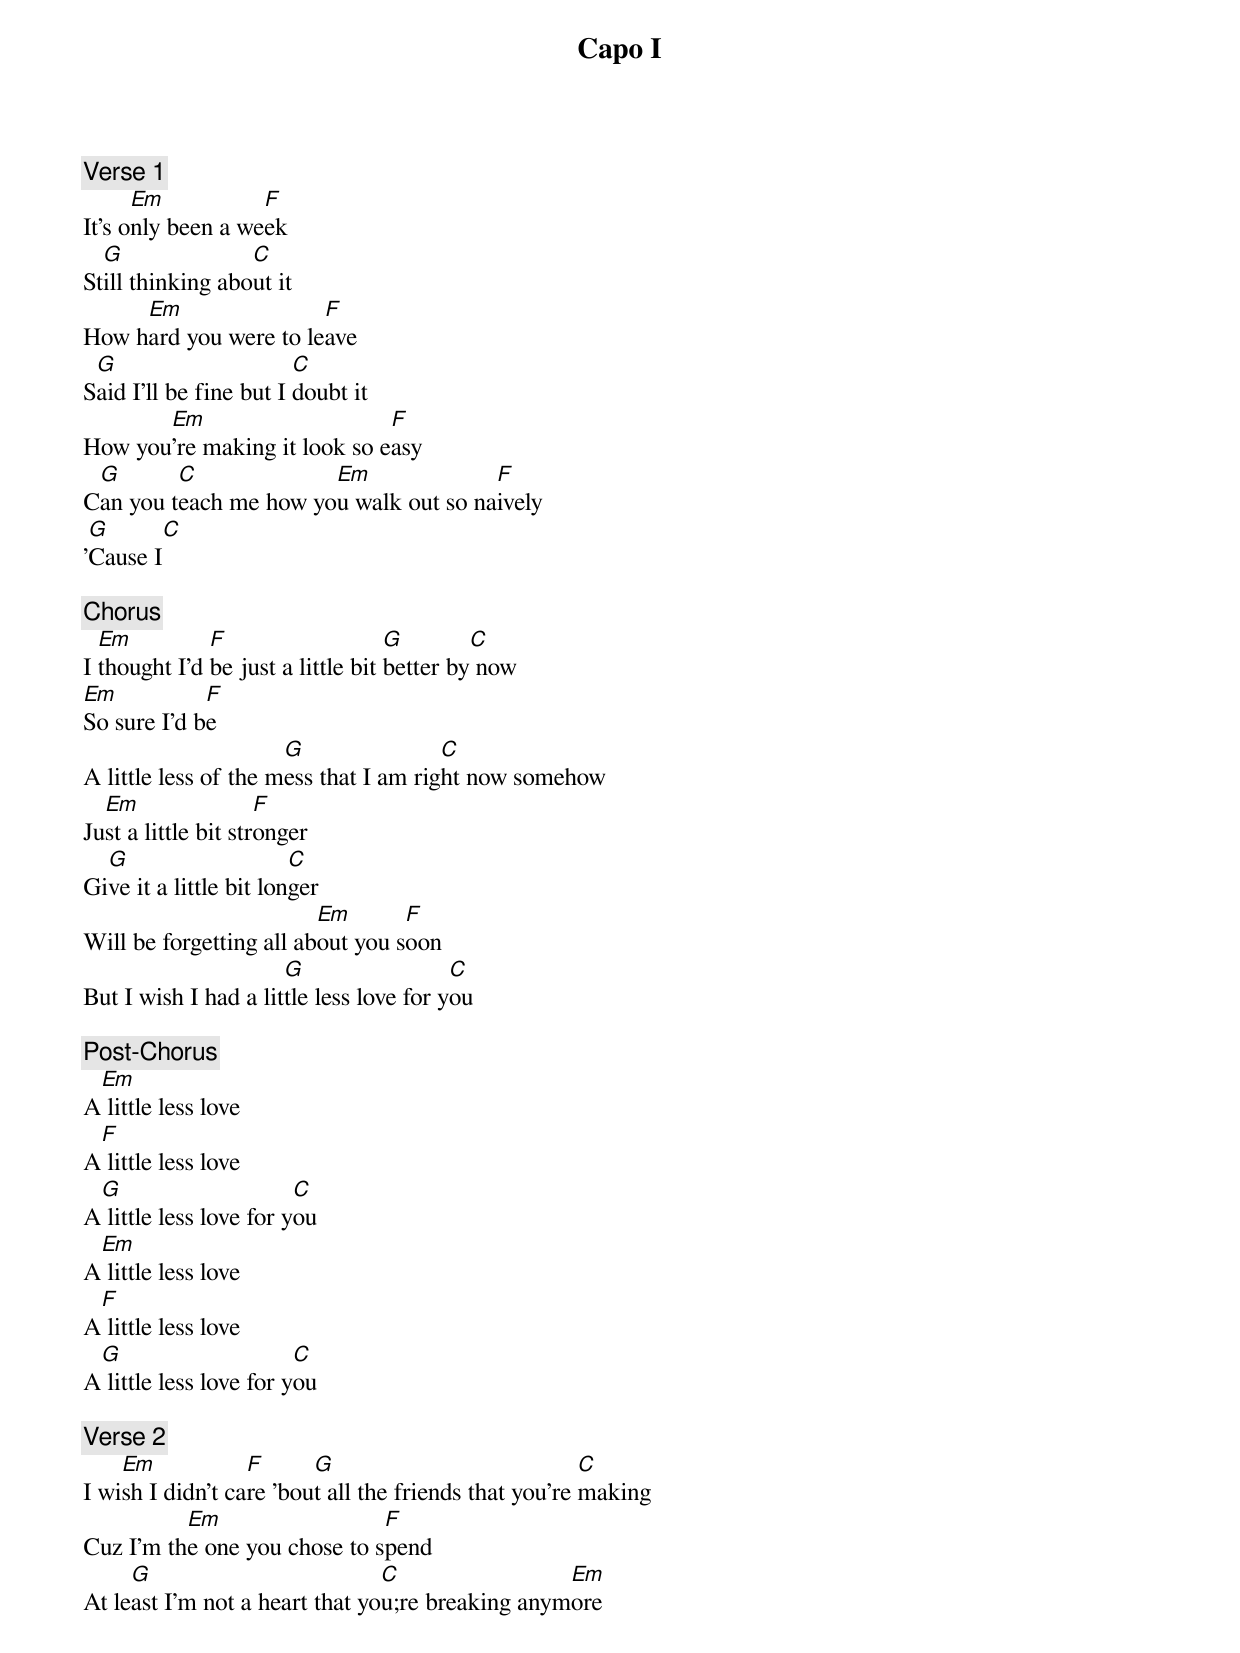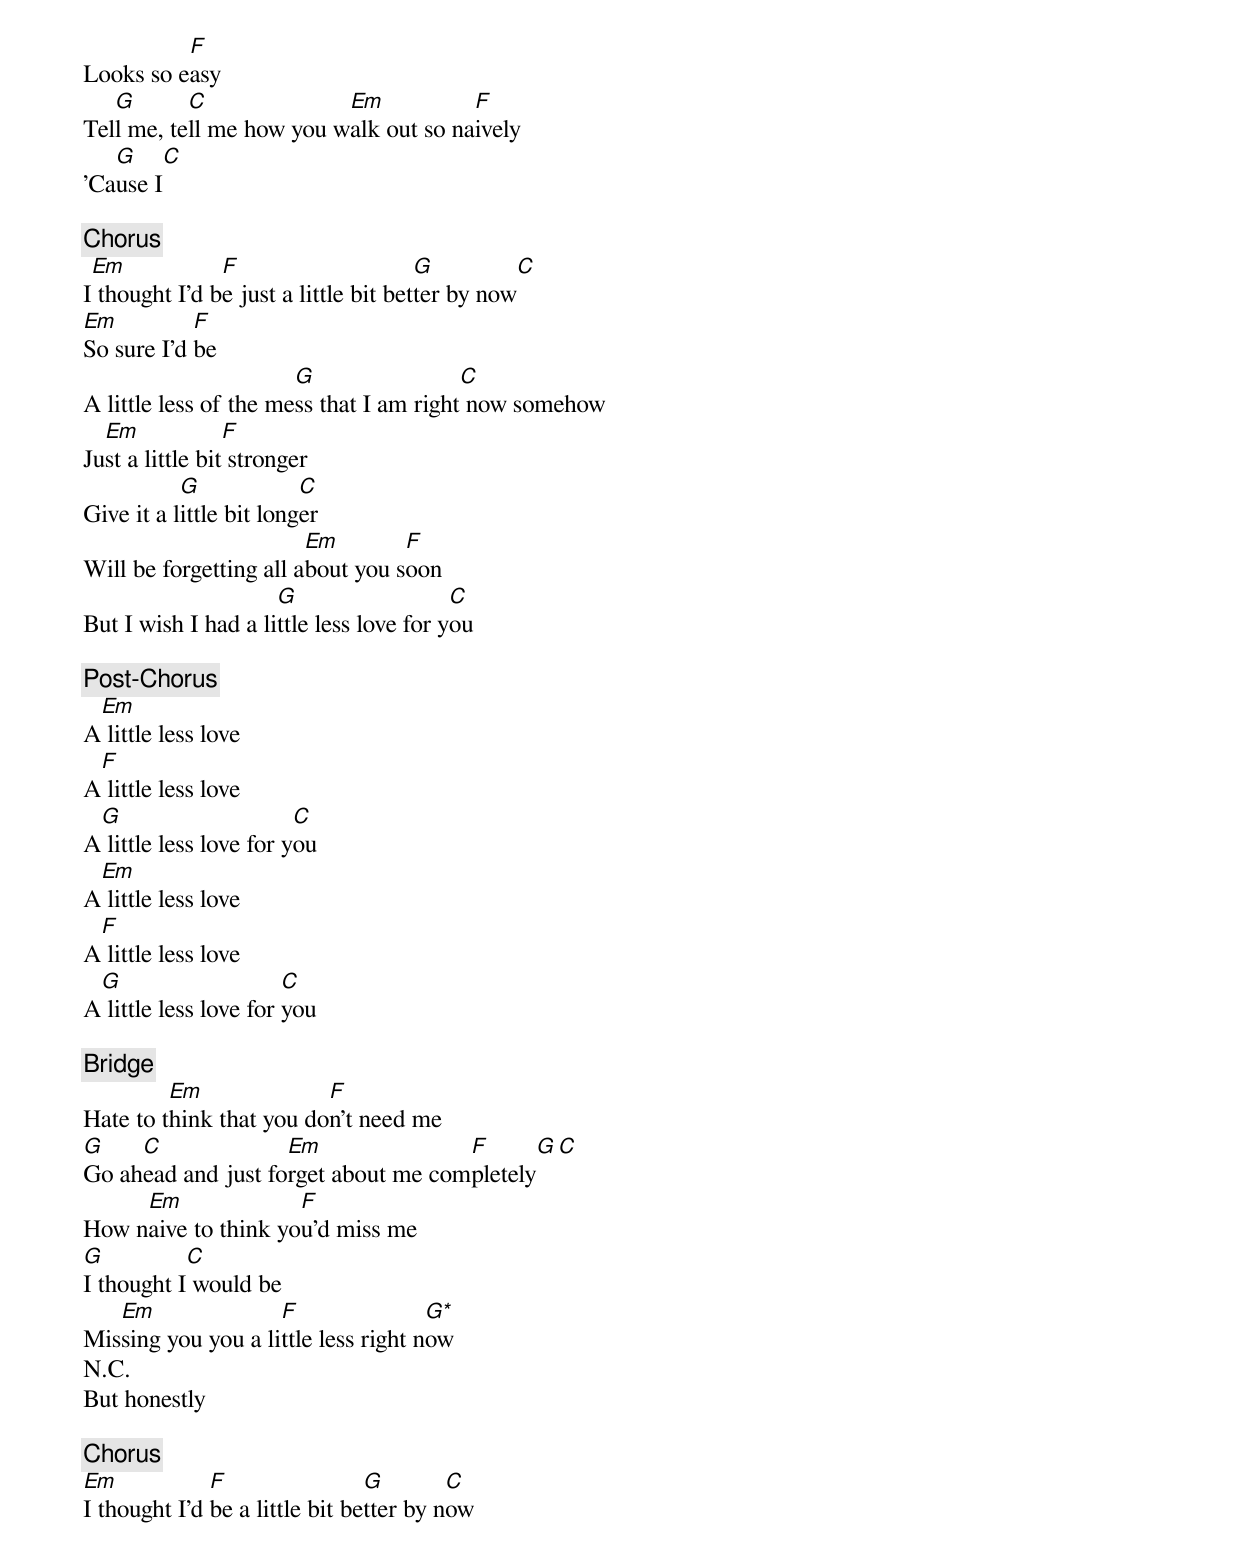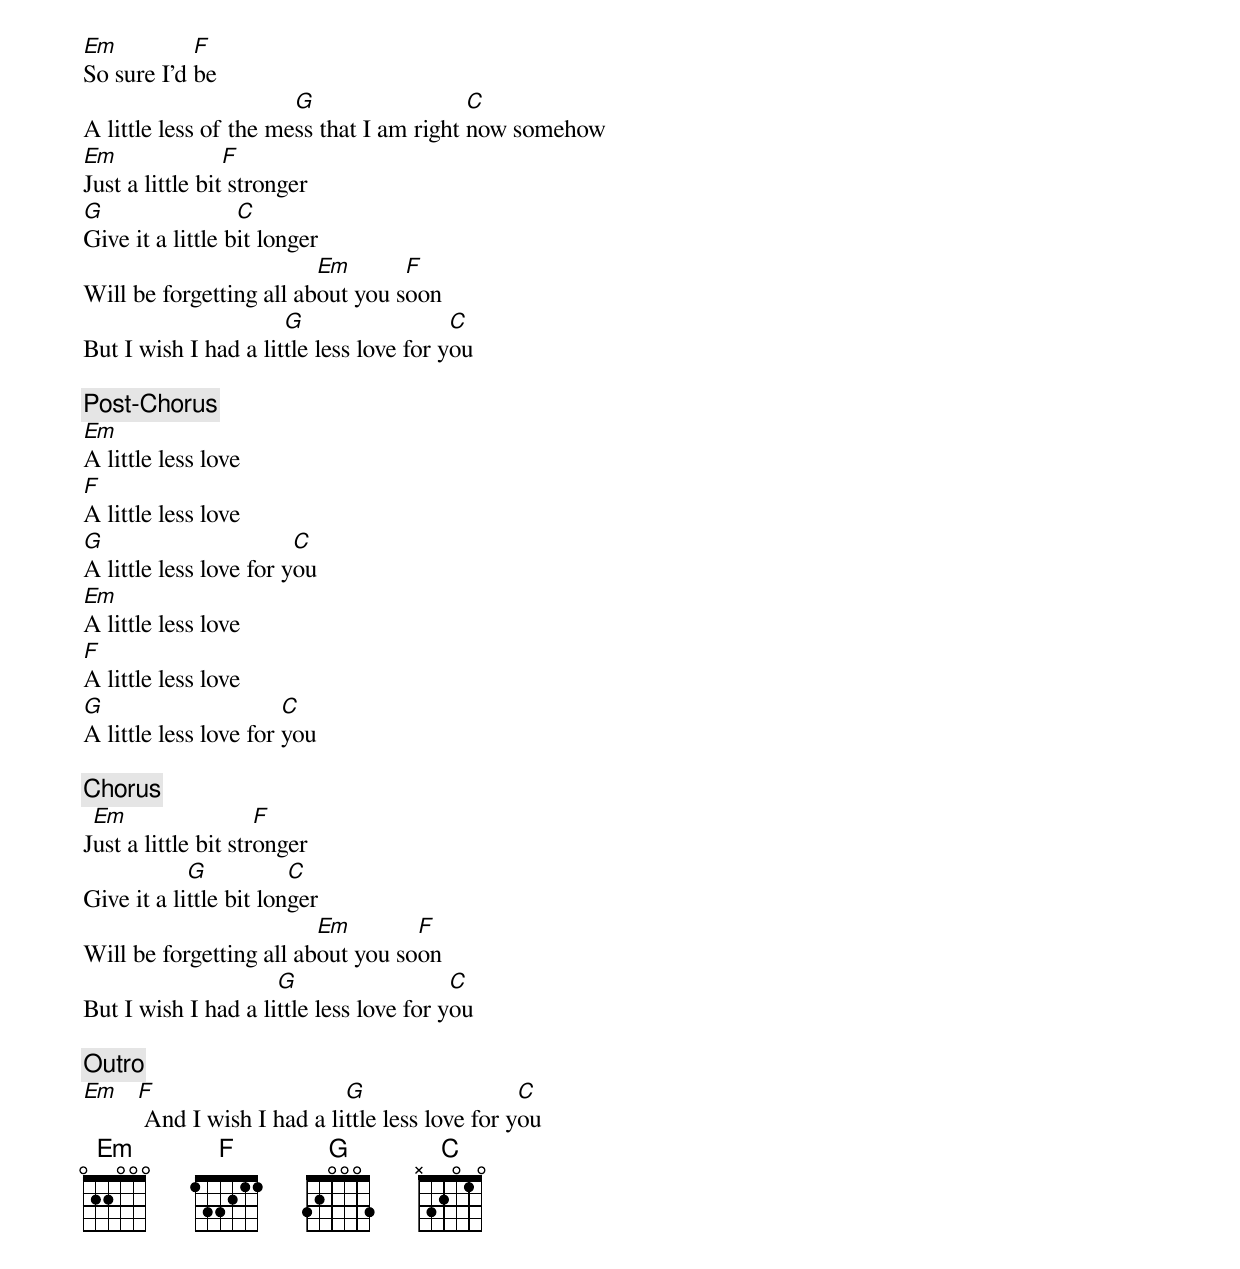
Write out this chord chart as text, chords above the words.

Capo I

[Verse 1]
      Em           F
It's only been a week
  G               C
Still thinking about it
     Em                F
How hard you were to leave
 G                      C
Said I'll be fine but I doubt it
       Em                     F
How you're making it look so easy
 G       C             Em              F
Can you teach me how you walk out so naively
 G       C
'Cause I

[Chorus]
  Em          F                    G        C
I thought I'd be just a little bit better by now
Em           F
So sure I'd be
                      G                C
A little less of the mess that I am right now somehow
  Em                 F
Just a little bit stronger
  G                     C
Give it a little bit longer
                         Em       F
Will be forgetting all about you soon
                      G                  C
But I wish I had a little less love for you

[Post-Chorus]
 Em
A little less love
 F
A little less love
 G                      C
A little less love for you
 Em
A little less love
 F
A little less love
 G                      C
A little less love for you

[Verse 2]
    Em            F      G                             C
I wish I didn't care 'bout all the friends that you're making
          Em                  F
Cuz I'm the one you chose to spend
     G                          C                 Em
At least I'm not a heart that you;re breaking anymore
          F
Looks so easy
   G       C              Em           F
Tell me, tell me how you walk out so naively
   G     C
'Cause I

[Chorus]
 Em            F                      G         C
I thought I'd be just a little bit better by now
Em          F
So sure I'd be
                       G                 C
A little less of the mess that I am right now somehow
  Em             F
Just a little bit stronger
           G             C
Give it a little bit longer
                        Em        F
Will be forgetting all about you soon
                     G                   C
But I wish I had a little less love for you

[Post-Chorus]
 Em
A little less love
 F
A little less love
 G                      C
A little less love for you
 Em
A little less love
 F
A little less love
 G                     C
A little less love for you

[Bridge]
         Em              F
Hate to think that you don't need me
G    C              Em               F        G  C
Go ahead and just forget about me completely
     Em              F
How naive to think you'd miss me
G          C
I thought I would be
   Em               F                G*
Missing you you a little less right now
N.C.
But honestly

[Chorus]
Em            F                 G        C
I thought I'd be a little bit better by now
Em          F
So sure I'd be
                       G                  C
A little less of the mess that I am right now somehow
Em               F
Just a little bit stronger
G                 C
Give it a little bit longer
                         Em       F
Will be forgetting all about you soon
                      G                  C
But I wish I had a little less love for you

[Post-Chorus]
Em
A little less love
F
A little less love
G                       C
A little less love for you
Em
A little less love
F
A little less love
G                      C
A little less love for you

[Chorus]
 Em                  F
Just a little bit stronger
            G           C
Give it a little bit longer
                         Em        F
Will be forgetting all about you soon
                     G                   C
But I wish I had a little less love for you

[Outro]
Em F                     G                   C
    And I wish I had a little less love for you
